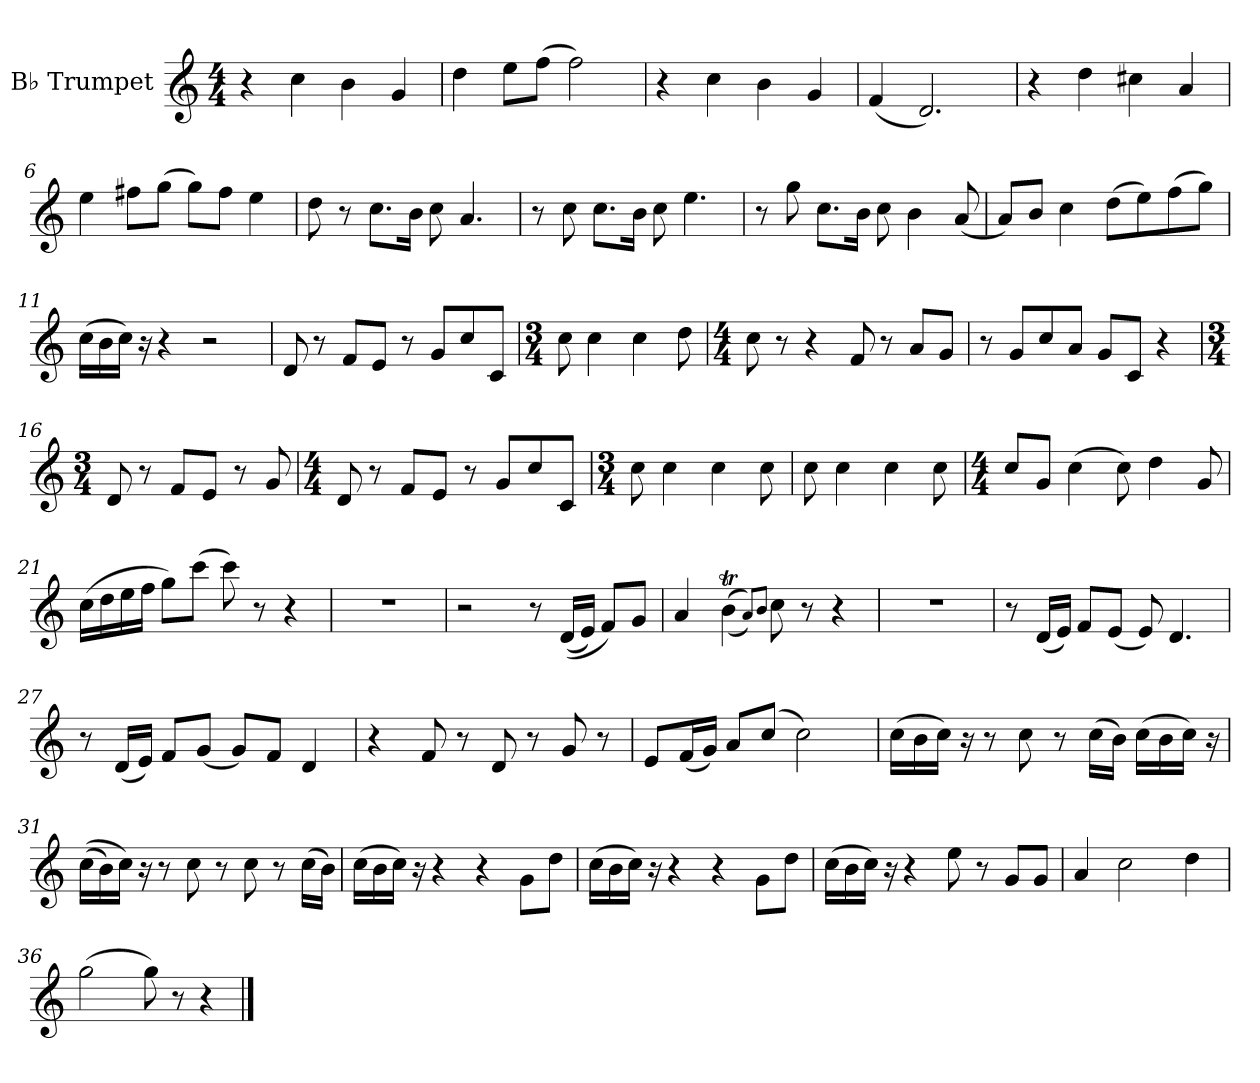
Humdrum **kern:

**kern
*part1
*staff1
*I"B♭ Trumpet
*I'B♭ Tpt.
*clefG2
*ITrd1c2
*k[b-e-]
*M4/4
=1
4r
4b-\
4a\
4f/
=2
4cc\
8dd\L
(8ee-\J
2ee-\)
=3
4r
4b-\
4a\
4f/
=4
(4e-/
2.c/)
=5
4r
4cc\
4bn\
4g/
=6
4dd\
8een\L
(8ff\J
8ff\L)
8ee\J
4dd\
=7
8cc\
8r
8.b-\L
16a\Jk
8b-\
4.g/
=8
8r
8b-\
8.b-\L
16a\Jk
8b-\
4.dd\
!!LO:LB:g=z
=9
8r
8ff\
8.b-\L
16a\Jk
8b-\
4a\
(8g/
=10
8g/L)
8a/J
4b-\
(8cc\L
8dd\)
(8ee-\
8ff\J)
=11
(16b-\LL
16a\
16b-\JJ)
16r
4r
2r
=12
8c/
8r
8e-/L
8d/J
8r
8f/L
8b-/
8B-/J
=13
*M3/4
8b-\
4b-\
4b-\
8cc\
=14
*M4/4
8b-\
8r
4r
8e-/
8r
8g/L
8f/J
!!LO:LB:g=z
=15
8r
8f/L
8b-/
8g/J
8f/L
8B-/J
4r
=16
*M3/4
8c/
8r
8e-/L
8d/J
8r
8f/
=17
*M4/4
8c/
8r
8e-/L
8d/J
8r
8f/L
8b-/
8B-/J
=18
*M3/4
8b-\
4b-\
4b-\
8b-\
=19
8b-\
4b-\
4b-\
8b-\
=20
*M4/4
8b-/L
8f/J
(4b-\
8b-\)
4cc\
8f/
!!LO:LB:g=z
=21
(16b-\LL
16cc\
16dd\
16ee-\JJ
8ff\L)
(8bb-\J
8bb-\)
8r
4r
=22
1r
=23
2r
8r
((16c/LL
16d/JJ)
8e-/L)
8f/J
=24
4g/
((4at\
8qg/L))
8qa/J
8b-\
8r
4r
=25
1r
=26
8r
(16c/LL
16d/JJ)
8e-/L
(8d/J
8d/)
4.c/
=27
8r
(16c/LL
16d/JJ)
8e-/L
(8f/J
8f/L)
8e-/J
4c/
!!LO:LB:g=z
=28
4r
8e-/
8r
8c/
8r
8f/
8r
=29
8d/L
(16e-/L
16f/JJ)
8g/L
(8b-/J
2b-\)
=30
(16b-\LL
16a\
16b-\JJ)
16r
8r
8b-\
8r
(16b-\LL
16a\JJ)
(16b-\LL
16a\
16b-\JJ)
16r
=31
((16b-\LL
16a\)
16b-\JJ)
16r
8r
8b-\
8r
8b-\
8r
(16b-\LL
16a\JJ)
=32
(16b-\LL
16a\
16b-\JJ)
16r
4r
4r
8f\L
8cc\J
!!LO:LB:g=z
=33
(16b-\LL
16a\
16b-\JJ)
16r
4r
4r
8f\L
8cc\J
=34
(16b-\LL
16a\
16b-\JJ)
16r
4r
8dd\
8r
8f/L
8f/J
=35
4g/
2b-\
4cc\
=36
(2ff\
8ff\)
8r
4r
==
*-
